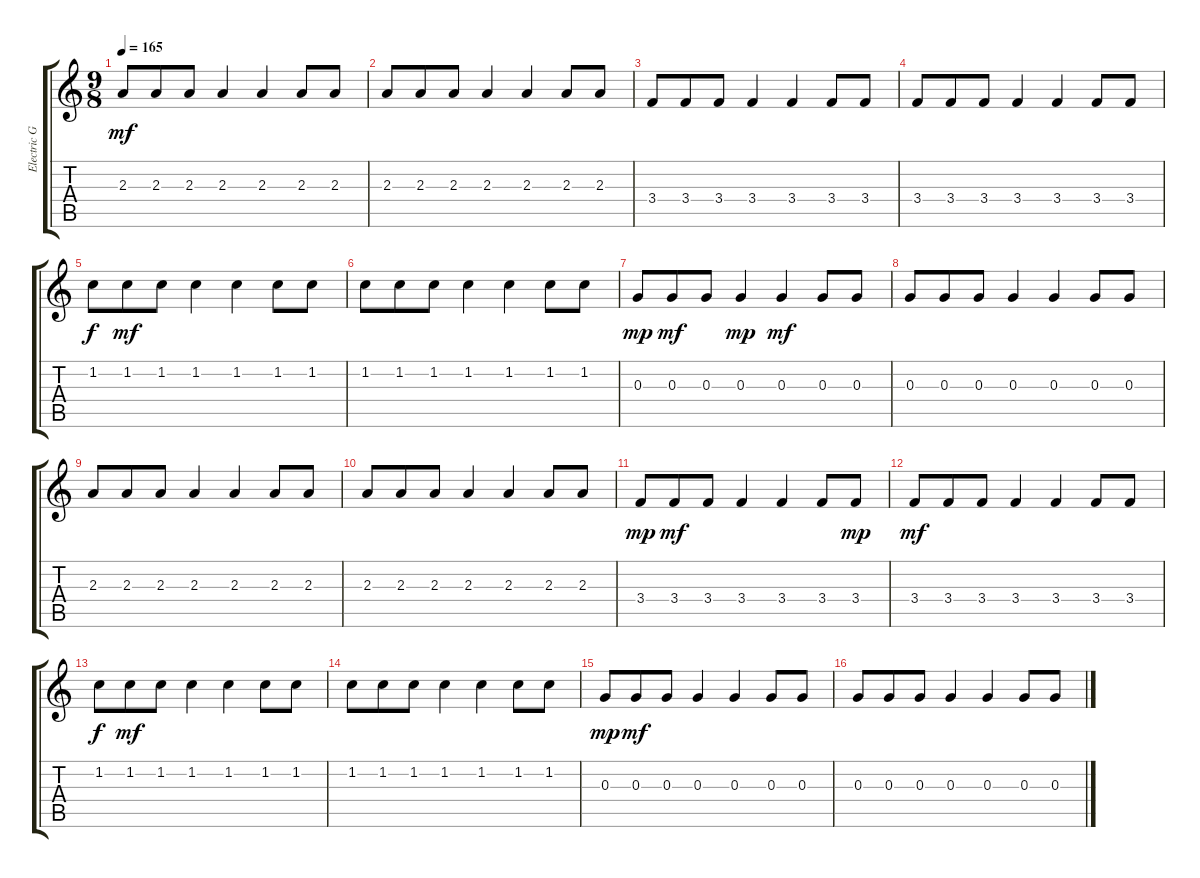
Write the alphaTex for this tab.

\track ("Electric Guitar" "Electric G") {instrument overdrivenguitar}
\staff {score tabs}
\tuning (E4 B3 G3 D3 A2 E2) {hide}
\ts (9 8)
\tempo 165
\clef g2
\ks c
2.3.8{dy mf} 2.3.8 2.3.8 2.3.4 2.3.4 2.3.8 2.3.8 |
2.3.8 2.3.8 2.3.8 2.3.4 2.3.4 2.3.8 2.3.8 |
3.4.8 3.4.8 3.4.8 3.4.4 3.4.4 3.4.8 3.4.8 |
3.4.8 3.4.8 3.4.8 3.4.4 3.4.4 3.4.8 3.4.8 |
1.2.8{dy f} 1.2.8{dy mf} 1.2.8 1.2.4 1.2.4 1.2.8 1.2.8 |
1.2.8 1.2.8 1.2.8 1.2.4 1.2.4 1.2.8 1.2.8 |
0.3.8{dy mp} 0.3.8{dy mf} 0.3.8 0.3.4{dy mp} 0.3.4{dy mf} 0.3.8 0.3.8 |
0.3.8 0.3.8 0.3.8 0.3.4 0.3.4 0.3.8 0.3.8 |
2.3.8 2.3.8 2.3.8 2.3.4 2.3.4 2.3.8 2.3.8 |
2.3.8 2.3.8 2.3.8 2.3.4 2.3.4 2.3.8 2.3.8 |
3.4.8{dy mp} 3.4.8{dy mf} 3.4.8 3.4.4 3.4.4 3.4.8 3.4.8{dy mp} |
3.4.8{dy mf} 3.4.8 3.4.8 3.4.4 3.4.4 3.4.8 3.4.8 |
1.2.8{dy f} 1.2.8{dy mf} 1.2.8 1.2.4 1.2.4 1.2.8 1.2.8 |
1.2.8 1.2.8 1.2.8 1.2.4 1.2.4 1.2.8 1.2.8 |
0.3.8{dy mp} 0.3.8{dy mf} 0.3.8 0.3.4 0.3.4 0.3.8 0.3.8 |
0.3.8 0.3.8 0.3.8 0.3.4 0.3.4 0.3.8 0.3.8
